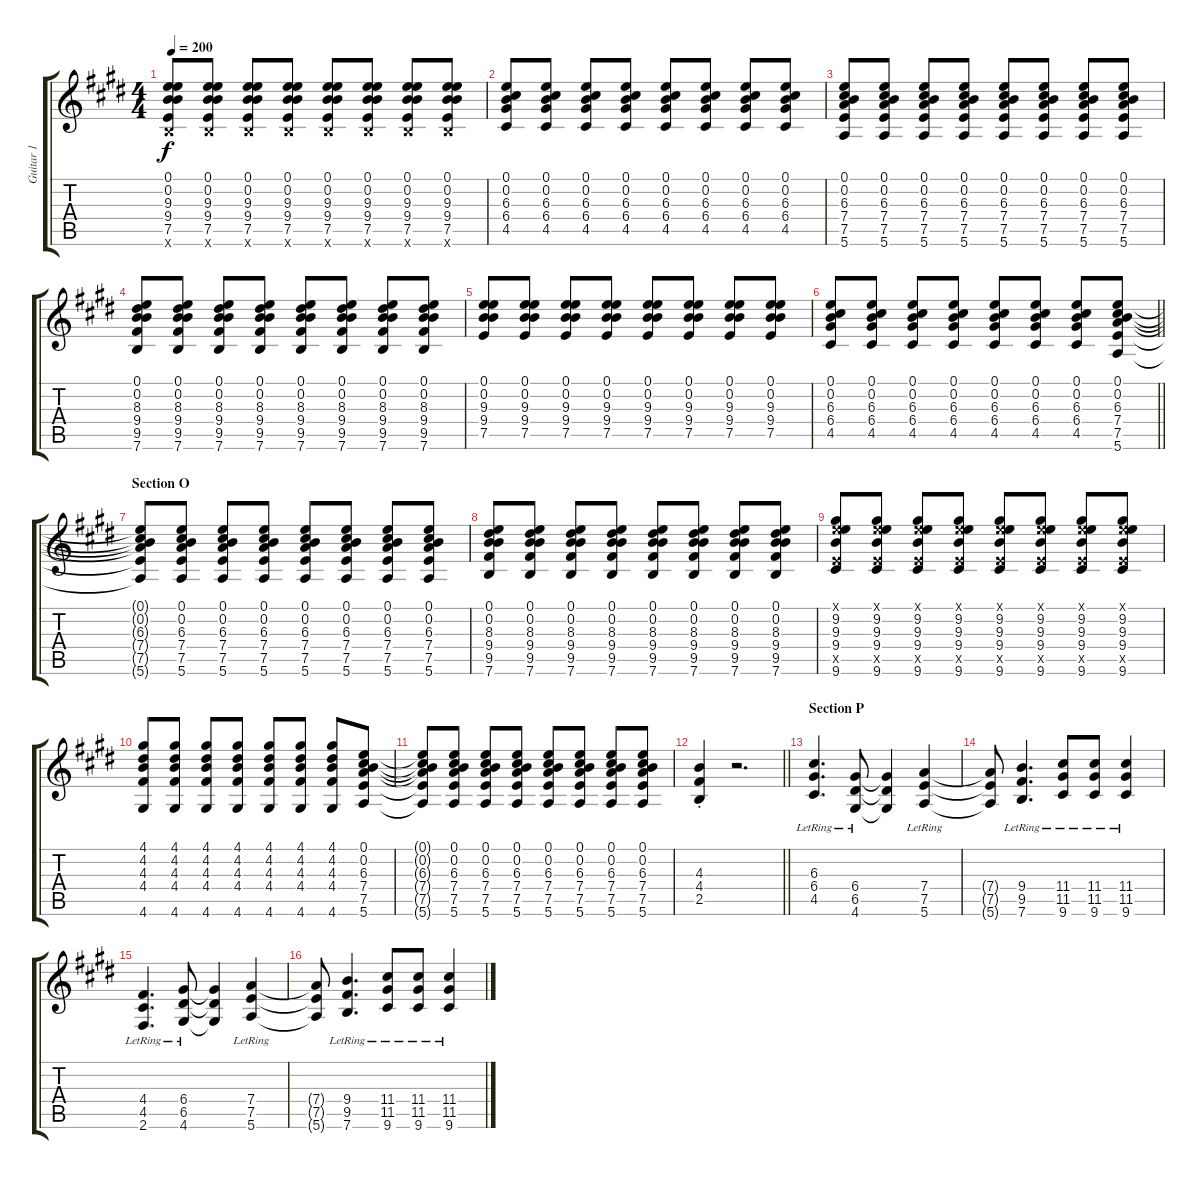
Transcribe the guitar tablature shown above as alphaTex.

\track ("Guitar 1" "Guitar 1") {instrument overdrivenguitar}
\staff {score tabs}
\tuning (E4 B3 G3 D3 A2 E2) {hide}
\ts (4 4)
\tempo 200
\clef g2
\ks e
(0.1 0.2 9.3 9.4 7.5 7.6{x}).8{dy f} (0.1 0.2 9.3 9.4 7.5 7.6{x}).8 (0.1 0.2 9.3 9.4 7.5 7.6{x}).8 (0.1 0.2 9.3 9.4 7.5 7.6{x}).8 (0.1 0.2 9.3 9.4 7.5 7.6{x}).8 (0.1 0.2 9.3 9.4 7.5 7.6{x}).8 (0.1 0.2 9.3 9.4 7.5 7.6{x}).8 (0.1 0.2 9.3 9.4 7.5 7.6{x}).8 |
(0.1 0.2 6.3 6.4 4.5).8 (0.1 0.2 6.3 6.4 4.5).8 (0.1 0.2 6.3 6.4 4.5).8 (0.1 0.2 6.3 6.4 4.5).8 (0.1 0.2 6.3 6.4 4.5).8 (0.1 0.2 6.3 6.4 4.5).8 (0.1 0.2 6.3 6.4 4.5).8 (0.1 0.2 6.3 6.4 4.5).8 |
(0.1 0.2 6.3 7.4 7.5 5.6).8 (0.1 0.2 6.3 7.4 7.5 5.6).8 (0.1 0.2 6.3 7.4 7.5 5.6).8 (0.1 0.2 6.3 7.4 7.5 5.6).8 (0.1 0.2 6.3 7.4 7.5 5.6).8 (0.1 0.2 6.3 7.4 7.5 5.6).8 (0.1 0.2 6.3 7.4 7.5 5.6).8 (0.1 0.2 6.3 7.4 7.5 5.6).8 |
(0.1 0.2 8.3 9.4 9.5 7.6).8 (0.1 0.2 8.3 9.4 9.5 7.6).8 (0.1 0.2 8.3 9.4 9.5 7.6).8 (0.1 0.2 8.3 9.4 9.5 7.6).8 (0.1 0.2 8.3 9.4 9.5 7.6).8 (0.1 0.2 8.3 9.4 9.5 7.6).8 (0.1 0.2 8.3 9.4 9.5 7.6).8 (0.1 0.2 8.3 9.4 9.5 7.6).8 |
(0.1 0.2 9.3 9.4 7.5).8 (0.1 0.2 9.3 9.4 7.5).8 (0.1 0.2 9.3 9.4 7.5).8 (0.1 0.2 9.3 9.4 7.5).8 (0.1 0.2 9.3 9.4 7.5).8 (0.1 0.2 9.3 9.4 7.5).8 (0.1 0.2 9.3 9.4 7.5).8 (0.1 0.2 9.3 9.4 7.5).8 |
\barLineRight lightlight
(0.1 0.2 6.3 6.4 4.5).8 (0.1 0.2 6.3 6.4 4.5).8 (0.1 0.2 6.3 6.4 4.5).8 (0.1 0.2 6.3 6.4 4.5).8 (0.1 0.2 6.3 6.4 4.5).8 (0.1 0.2 6.3 6.4 4.5).8 (0.1 0.2 6.3 6.4 4.5).8 (0.1 0.2 6.3 7.4 7.5 5.6).8 |
\section ("" "Section O")
(0.1{t} 0.2{t} 6.3{t} 7.4{t} 7.5{t} 5.6{t}).8 (0.1 0.2 6.3 7.4 7.5 5.6).8 (0.1 0.2 6.3 7.4 7.5 5.6).8 (0.1 0.2 6.3 7.4 7.5 5.6).8 (0.1 0.2 6.3 7.4 7.5 5.6).8 (0.1 0.2 6.3 7.4 7.5 5.6).8 (0.1 0.2 6.3 7.4 7.5 5.6).8 (0.1 0.2 6.3 7.4 7.5 5.6).8 |
(0.1 0.2 8.3 9.4 9.5 7.6).8 (0.1 0.2 8.3 9.4 9.5 7.6).8 (0.1 0.2 8.3 9.4 9.5 7.6).8 (0.1 0.2 8.3 9.4 9.5 7.6).8 (0.1 0.2 8.3 9.4 9.5 7.6).8 (0.1 0.2 8.3 9.4 9.5 7.6).8 (0.1 0.2 8.3 9.4 9.5 7.6).8 (0.1 0.2 8.3 9.4 9.5 7.6).8 |
(0.1{x} 9.2 9.3 9.4 7.5{x} 9.6).8 (0.1{x} 9.2 9.3 9.4 7.5{x} 9.6).8 (0.1{x} 9.2 9.3 9.4 7.5{x} 9.6).8 (0.1{x} 9.2 9.3 9.4 7.5{x} 9.6).8 (0.1{x} 9.2 9.3 9.4 7.5{x} 9.6).8 (0.1{x} 9.2 9.3 9.4 7.5{x} 9.6).8 (0.1{x} 9.2 9.3 9.4 7.5{x} 9.6).8 (0.1{x} 9.2 9.3 9.4 7.5{x} 9.6).8 |
(4.1 4.2 4.3 4.4 4.6).8 (4.1 4.2 4.3 4.4 4.6).8 (4.1 4.2 4.3 4.4 4.6).8 (4.1 4.2 4.3 4.4 4.6).8 (4.1 4.2 4.3 4.4 4.6).8 (4.1 4.2 4.3 4.4 4.6).8 (4.1 4.2 4.3 4.4 4.6).8 (0.1 0.2 6.3 7.4 7.5 5.6).8 |
(0.1{t} 0.2{t} 6.3{t} 7.4{t} 7.5{t} 5.6{t}).8 (0.1 0.2 6.3 7.4 7.5 5.6).8 (0.1 0.2 6.3 7.4 7.5 5.6).8 (0.1 0.2 6.3 7.4 7.5 5.6).8 (0.1 0.2 6.3 7.4 7.5 5.6).8 (0.1 0.2 6.3 7.4 7.5 5.6).8 (0.1 0.2 6.3 7.4 7.5 5.6).8 (0.1 0.2 6.3 7.4 7.5 5.6).8 |
\barLineRight lightlight
(4.3{st} 4.4{st} 2.5{st}).4 r.2{d} |
\section ("" "Section P")
(6.3{lr} 6.4{lr} 4.5{lr}).4{d} (6.4{lr} 6.5{lr} 4.6{lr}).8 (6.4{t} 6.5{t} 4.6{t}).4 (7.4{lr} 7.5{lr} 5.6{lr}).4 |
(7.4{t} 7.5{t} 5.6{t}).8 (9.4{lr} 9.5{lr} 7.6{lr}).4{d} (11.4{lr} 11.5{lr} 9.6{lr}).8 (11.4{lr} 11.5{lr} 9.6{lr}).8 (11.4{lr} 11.5{lr} 9.6{lr}).4 |
(4.4{lr} 4.5{lr} 2.6).4{d} (6.4{lr} 6.5{lr} 4.6{lr}).8 (6.4{t} 6.5{t} 4.6{t}).4 (7.4{lr} 7.5{lr} 5.6{lr}).4 |
(7.4{t} 7.5{t} 5.6{t}).8 (9.4{lr} 9.5{lr} 7.6{lr}).4{d} (11.4{lr} 11.5{lr} 9.6{lr}).8 (11.4{lr} 11.5{lr} 9.6{lr}).8 (11.4{lr} 11.5{lr} 9.6{lr}).4
